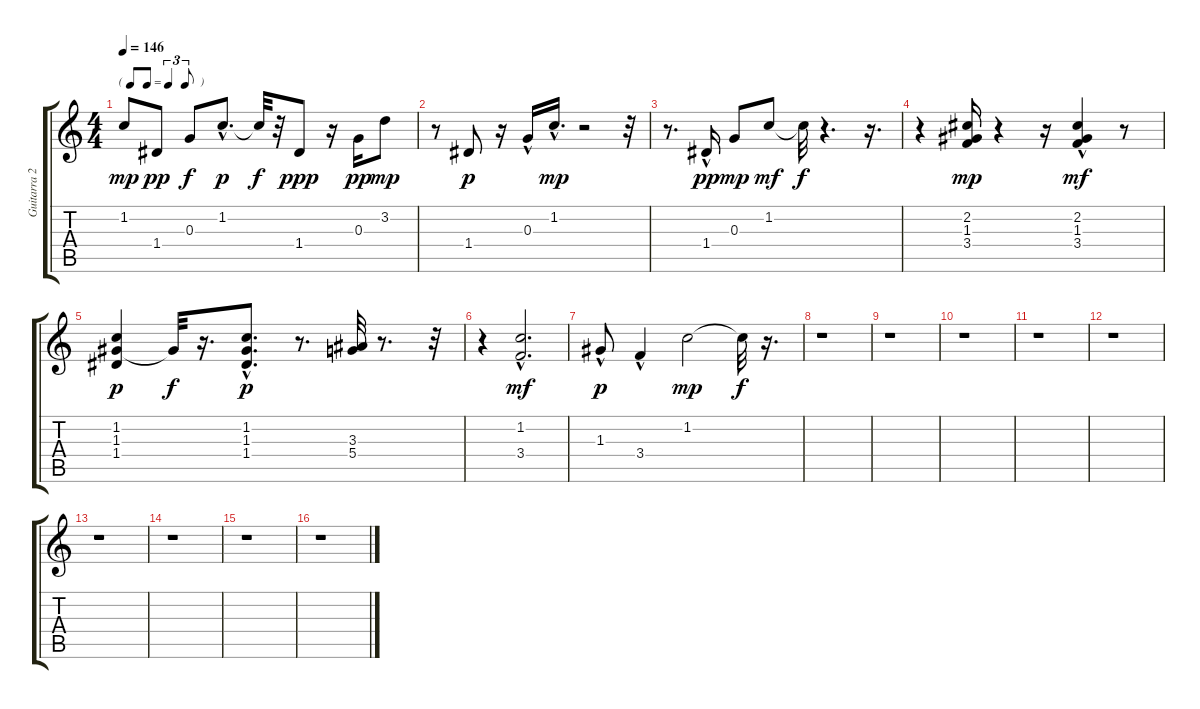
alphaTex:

\track ("Guitarra 2" "Guitarra 2") {instrument acousticguitarnylon}
\staff {score tabs}
\tuning (E4 B3 G3 D3 A2 E2) {hide}
\ts (4 4)
\tf triplet8th
\tempo 146
\clef g2
\ks c
1.2.8{dy mp} 1.4.8{dy pp} 0.3.8{dy f} 1.2{hac}.8{d dy p} 1.2{t}.32{dy f} r.32 1.4.8{dy ppp} r.16 0.3.16{dy pp} 3.2.8{dy mp} |
r.8 1.4.8{dy p} r.16 0.3{hac}.16 1.2{hac}.16{d dy mp} r.2 r.32 |
r.8{d} 1.4{hac}.16{dy pp} 0.3.8{dy mp} 1.2.8{dy mf} 1.2{t}.32{dy f} r.4{d} r.16{d} |
r.4 (2.2 1.3 3.4).16{dy mp} r.4 r.16 (2.2{hac} 1.3 3.4).4{dy mf} r.8 |
(1.2 1.3 1.4).4{dy p} 1.3{t}.32{dy f} r.16{d} (1.2{hac} 1.3 1.4{hac}).8{d dy p} r.8{d} (3.3 5.4).32 r.8{d} r.32 |
r.4 (1.2{hac} 3.4{hac}).2{d dy mf} |
1.3{hac}.8{dy p} 3.4{hac}.4 1.2.2{dy mp} 1.2{t}.32{dy f} r.16{d} |
r.1 |
r.1 |
r.1 |
r.1 |
r.1 |
r.1 |
r.1 |
r.1 |
r.1
